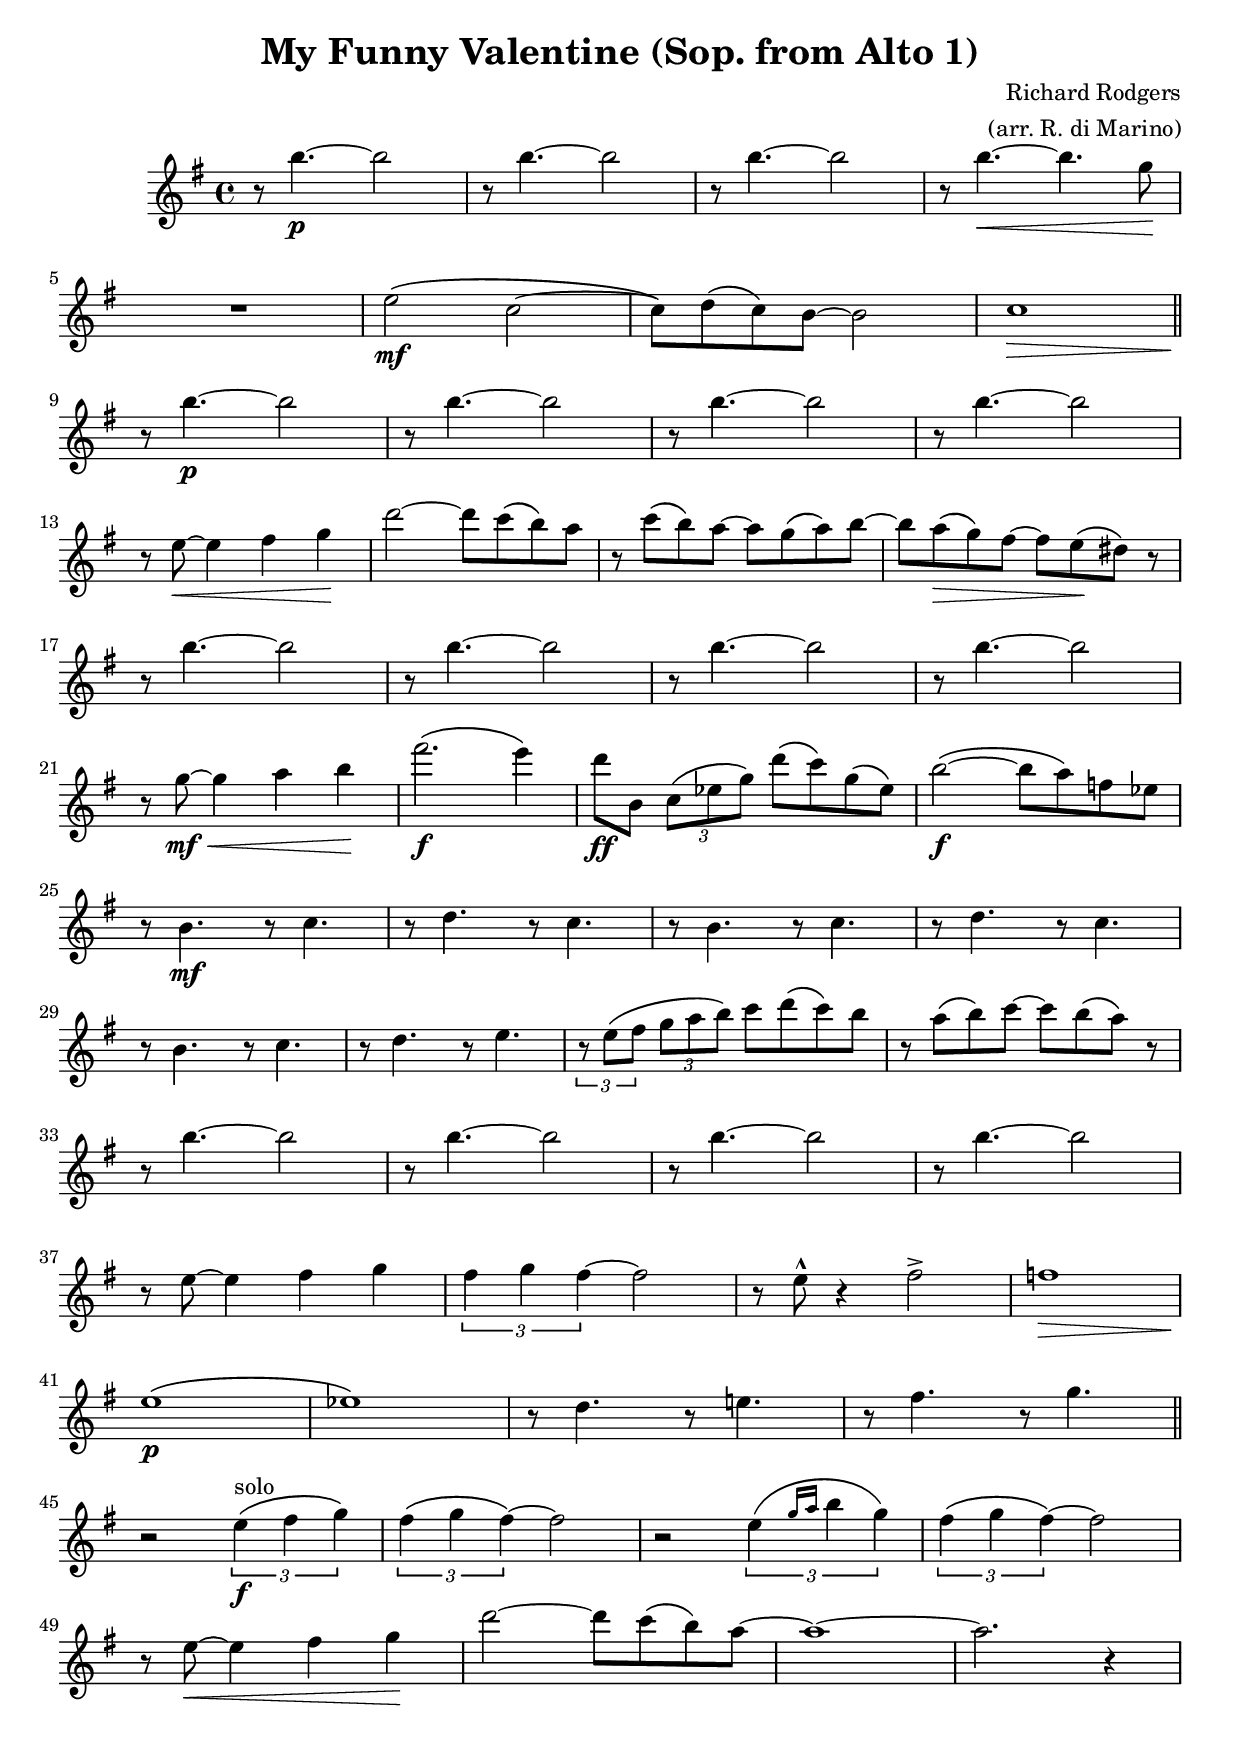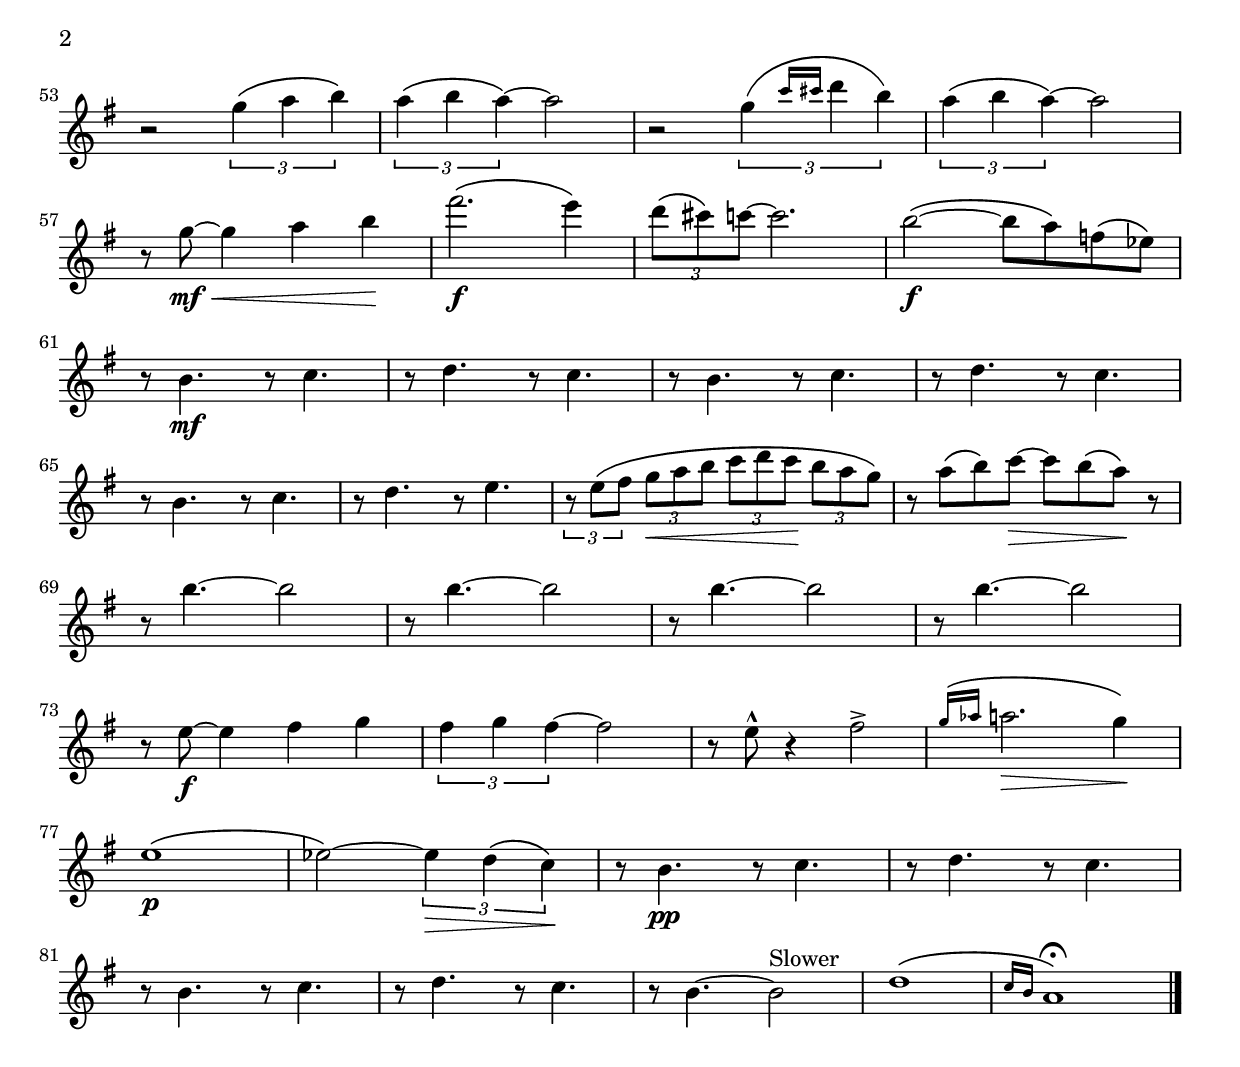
\header {
  title = "My Funny Valentine (Sop. from Alto 1)"
  composer = "Richard Rodgers"
	arranger = "(arr. R. di Marino)"
}

altoA = {
	\relative c'' {
		\time 4/4
		\key e \minor

		r8 b'4.~ \p b2
		r8 b4.~ b2
		r8 b4.~ b2
		r8 b4.~ \< b4. g8 \!
		\break
		R1
		e2 \mf \( c~
		c8 \) d \( c \) b~ b2
		c1 \>
		\bar "||"
		\break
		r8 \! b'4.~ \p b2
		r8 \! b4.~ b2
		r8 \! b4.~ b2
		r8 \! b4.~ b2
		\break
		r8 e,~ \< e4 fis g \!
		d'2~ d8 c \( b \) a
		r c \( b \) a~ a g \( a \) b~
		b a \> \( g \) fis~ fis e \! \( dis\) r
		\break
		r8 \! b'4.~ b2
		r8 \! b4.~ b2
		r8 \! b4.~ b2
		r8 \! b4.~ b2
		\break
		r8 g~ \mf \< g4 a b \!
		fis'2. \f \( e4 \)
		d8 \ff b, \times 2/3 {c \( ees g \)} d'8 \( c \) g \( ees \)
		b'2~ \f \( b8 a \) f ees
		\break
		r8 b4. \mf r8 c4.
		r8 d4. r8 c4.
		r8 b4. r8 c4.
		r8 d4. r8 c4.
		\break
		r8 b4. r8 c4.
		r8 d4. r8 e4.
		\times 2/3 {r8 e \( fis} \times 2/3 {g a b \)} c8 d \( c \) b
		r a \( b \) c~ c b\( a \) r
		\break
		r8 b4.~ b2
		r8 b4.~ b2
		r8 b4.~ b2
		r8 b4.~ b2
		\break
		r8 e,~ e4 fis g
		\times 2/3 {fis4 g fis~} fis2
		r8 e^^ r4 fis2^>
		f1 \>
		\break
		e \! \p \(
		ees \)
		r8 d4. r8 e!4.
		r8 fis4. r8 g4.
		\bar "||"
		\break
		r2 \times 2/3 {e4 ^\markup{solo} \( \f fis g \)}
		\times 2/3 {fis \( g fis~ \)} fis2
		r2 \times 2/3 {e4 \( \grace { g16 a16 } b4 g \)}
		\times 2/3 {fis4 \( g fis~ \)} fis2
		\break
		r8 e~ \< e4 fis g \!
		d'2~ d8 c \( b \) a~
		a1~
		a2. r4
		\break
		r2 \times 2/3 {g4 \( a b \)}
		\times 2/3 {a \( b a~ \)} a2
		r2 \times 2/3 {g4 \( \grace { c16 cis16 } d4 b \)}
		\times 2/3 {a \( b a~ \)} a2
		\break
		r8 g~ \mf \< g4 a b \!
		fis'2. \f \( e4 \)
		\times 2/3 {d8 \( cis \) c~} c2.
		b2~ \f \( b8 a \) f \( ees \)
		\break
		r8 b4. \mf r8 c4.
		r8 d4. r8 c4.
		r8 b4. r8 c4.
		r8 d4. r8 c4.
		\break
		r8 b4. r8 c4.
		r8 d4. r8 e4.
		\times 2/3 {r8 e \( fis} \times 2/3 {g \< a b} \times 2/3 {c8 d c \!} \times 2/3 {b a g \)}
		r a \( b \) c~ \> c b\( a \! \) r
		\break
		r8 \! b4.~ b2
		r8 \! b4.~ b2
		r8 \! b4.~ b2
		r8 \! b4.~ b2
		\break
		r8 e,~ \f e4 fis g
		\times 2/3 {fis4 g fis~} fis2
		r8 e^^ r4 fis2^>
		\grace{g16 \( aes} a2. \> g4 \! \)
		\break
		e1 \p \(
		ees2~ \) \times 2/3 {ees4 \> d \( c \) \!}
		r8 b4. \pp r8 c4.
		r8 d4. r8 c4.
		\break
		r8 b4. r8 c4.
		r8 d4. r8 c4.
		r8 b4.~ b2 ^\markup{Slower}
		d1 \(
		\grace{c16 b} a1\fermata \)
		\bar "|."
	}
}

\score {
  <<

	%\new ChordNames {
	%\set chordChanges = ##t
	%\harmonies
	%}

	\new Staff
	%\transpose g c
	\altoA

  >>

  \layout { }
  \midi { }
}